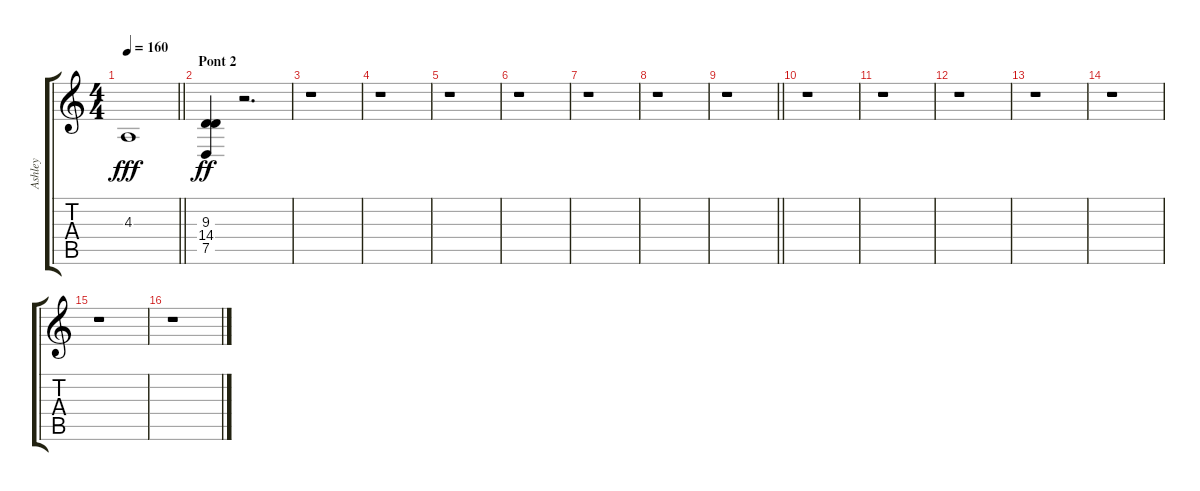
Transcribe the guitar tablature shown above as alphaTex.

\track ("Ashley" "Ashley") {instrument orchestrahit}
\staff {score tabs}
\tuning (D4 A3 F3 C3 G2 D2) {hide}
\ts (4 4)
\tempo 160
\clef g2
\barLineRight lightlight
\ks c
4.3.1{dy fff} |
\section ("" "Pont 2")
(9.3 14.4 7.5).4{dy ff volume 16 instrument orchestrahit} r.2{d} |
r.1 |
r.1 |
r.1 |
r.1 |
r.1 |
r.1 |
\barLineRight lightlight
r.1 |
r.1 |
r.1 |
r.1 |
r.1 |
r.1 |
r.1 |
r.1
